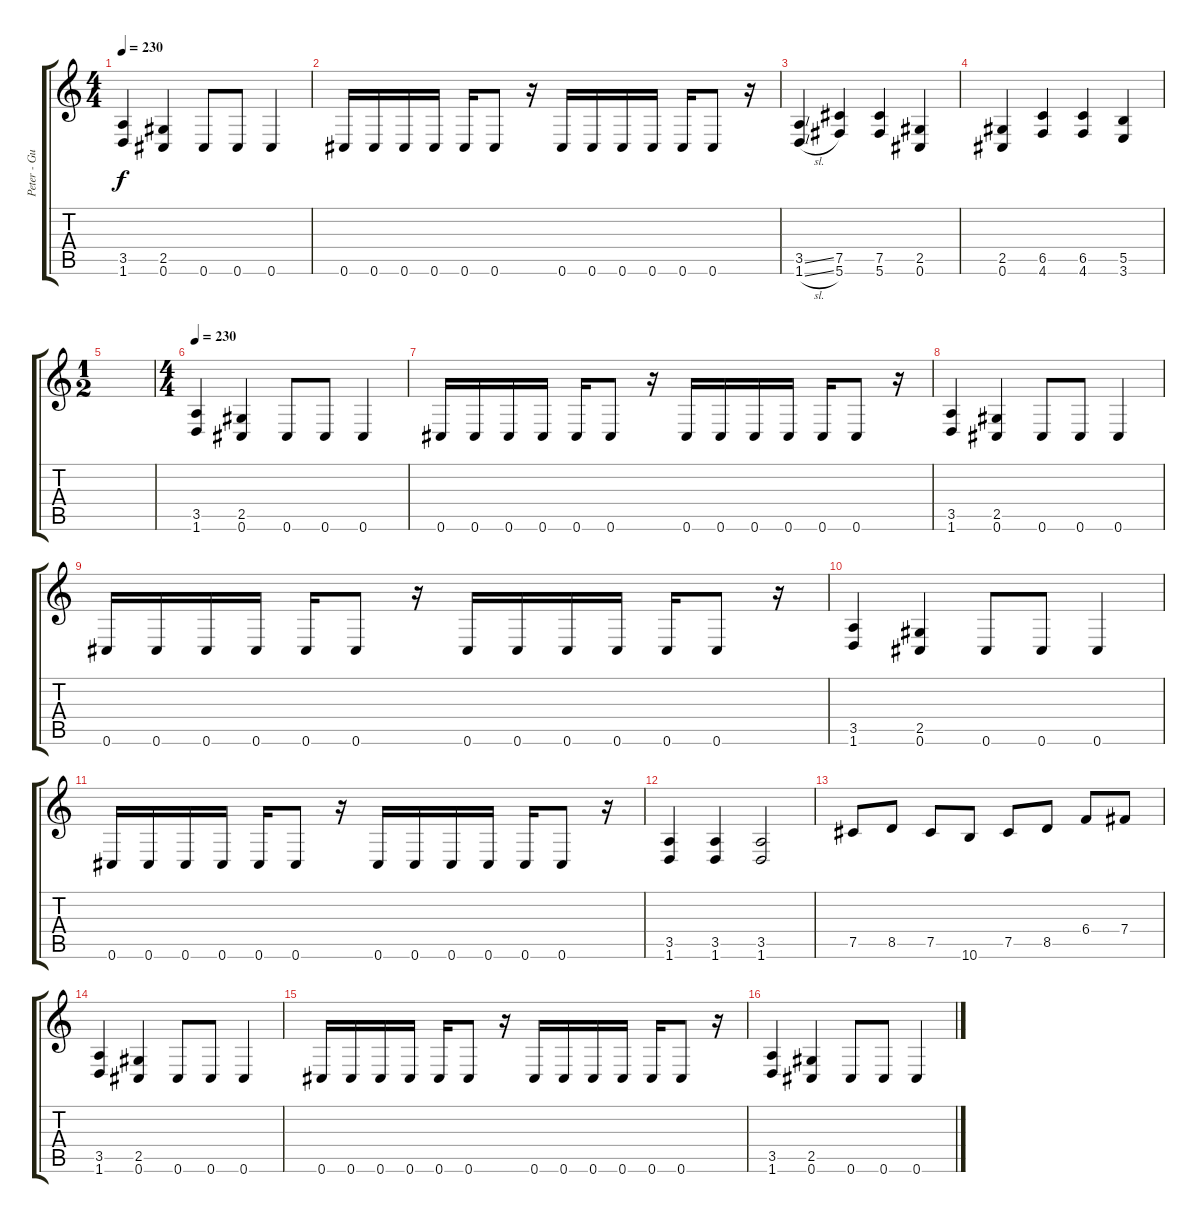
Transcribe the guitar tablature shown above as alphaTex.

\track ("Peter - Guitar, Vocals" "Peter - Gu") {instrument distortionguitar}
\staff {score tabs}
\tuning (Db4 Ab3 E3 B2 Gb2 Db2) {hide}
\ts (4 4)
\tempo 230
\clef g2
\ks c
(3.5 1.6).4{dy f} (2.5 0.6).4 0.6.8 0.6.8 0.6.4 |
0.6.16 0.6.16 0.6.16 0.6.16 0.6.16 0.6.8 r.16 0.6.16 0.6.16 0.6.16 0.6.16 0.6.16 0.6.8 r.16 |
(3.5{ss} 1.6{sl}).4 (7.5 5.6).4 (7.5 5.6).4 (2.5 0.6).4 |
(2.5 0.6).4 (6.5 4.6).4 (6.5 4.6).4 (5.5 3.6).4 |
\ts (1 2)
|
\ts (4 4)
\tempo 230
(3.5 1.6).4 (2.5 0.6).4 0.6.8 0.6.8 0.6.4 |
0.6.16 0.6.16 0.6.16 0.6.16 0.6.16 0.6.8 r.16 0.6.16 0.6.16 0.6.16 0.6.16 0.6.16 0.6.8 r.16 |
(3.5 1.6).4 (2.5 0.6).4 0.6.8 0.6.8 0.6.4 |
0.6.16 0.6.16 0.6.16 0.6.16 0.6.16 0.6.8 r.16 0.6.16 0.6.16 0.6.16 0.6.16 0.6.16 0.6.8 r.16 |
(3.5 1.6).4 (2.5 0.6).4 0.6.8 0.6.8 0.6.4 |
0.6.16 0.6.16 0.6.16 0.6.16 0.6.16 0.6.8 r.16 0.6.16 0.6.16 0.6.16 0.6.16 0.6.16 0.6.8 r.16 |
(3.5 1.6).4 (3.5 1.6).4 (3.5 1.6).2 |
7.5.8 8.5.8 7.5.8 10.6.8 7.5.8 8.5.8 6.4.8 7.4.8 |
(3.5 1.6).4 (2.5 0.6).4 0.6.8 0.6.8 0.6.4 |
0.6.16 0.6.16 0.6.16 0.6.16 0.6.16 0.6.8 r.16 0.6.16 0.6.16 0.6.16 0.6.16 0.6.16 0.6.8 r.16 |
(3.5 1.6).4 (2.5 0.6).4 0.6.8 0.6.8 0.6.4
